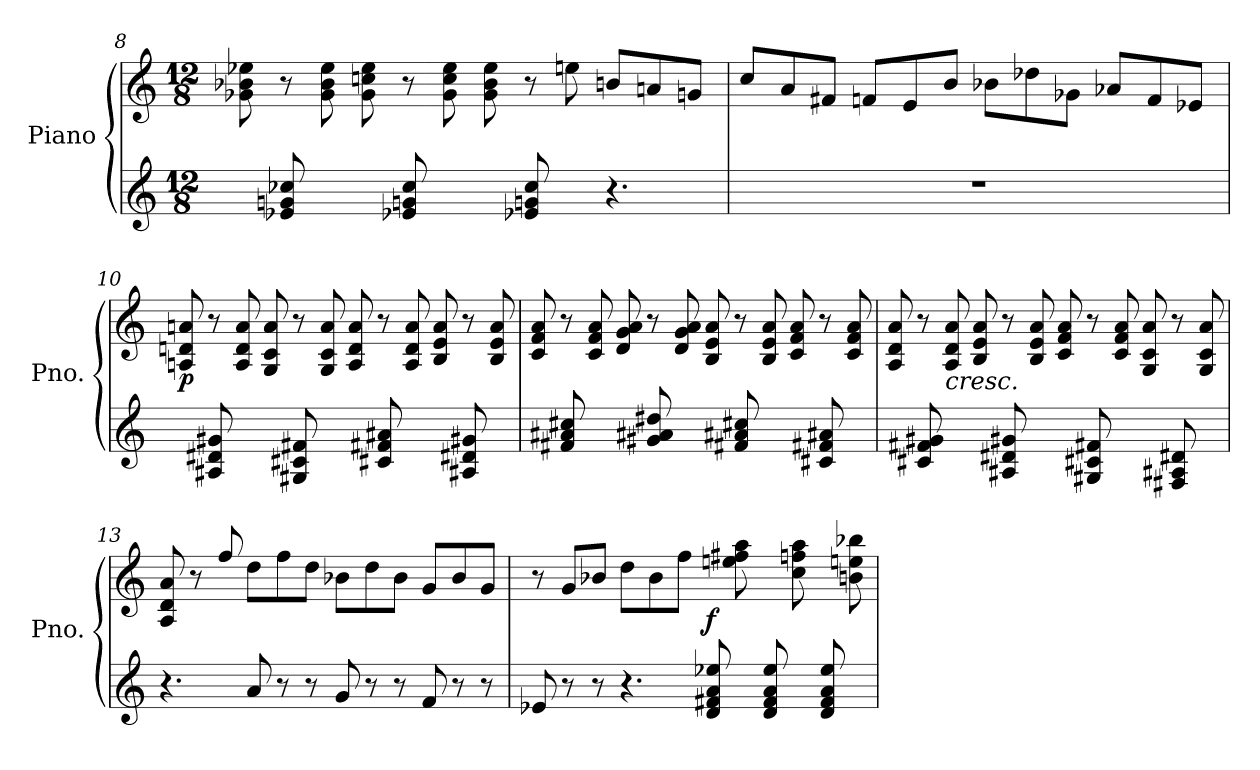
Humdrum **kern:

**kern	**kern	**dynam
*part1	*part1	*part1
*staff2	*staff1	*staff1/2
*I"Piano	*	*
*I'Pno.	*	*
*clefG2	*clefG2	*
*k[]	*k[]	*
*M12/8	*M12/8	*
=8	=8	=8
8ryy	8g-X\ 8b-X\ 8ee-X\	.
8e-X/ 8gn/ 8cc-X/	8r	.
8ryy	8g-\ 8b-\ 8ee-\	.
8ryy	8g-\ 8ccn\ 8ee-\	.
8e-X/ 8gn/ 8cc-/	8r	.
8ryy	8g-\ 8cc\ 8ee-\	.
8ryy	8g-\ 8b-\ 8ee-\	.
8e-X/ 8gn/ 8cc-/	8r	.
8ryy	8een\	.
4.r	8bn/L	.
.	8an/	.
.	8gn/J	.
!!LO:LB:g=z
=9	=9	=9
1.r	8cc/L	.
.	8a/	.
.	8f#X/J	.
.	8fn/L	.
.	8e/	.
.	8b/J	.
.	8b-X\L	.
.	8dd-X\	.
.	8g-X\J	.
.	8a-X/L	.
.	8f/	.
.	8e-X/J	.
=10	=10	=10
!	!	!LO:DY:b
8ryy	8An/ 8dn/ 8an/	p
8A#X/ 8d#X/ 8g#X/	8r	.
8ryy	8A/ 8d/ 8a/	.
8ryy	8G/ 8c/ 8a/	.
8G#X/ 8c#X/ 8f#X/	8r	.
8ryy	8G/ 8c/ 8a/	.
8ryy	8A/ 8d/ 8a/	.
8c#X/ 8f#X/ 8a#X/	8r	.
8ryy	8A/ 8d/ 8a/	.
8ryy	8B/ 8e/ 8a/	.
8A#X/ 8d#X/ 8g#X/	8r	.
8ryy	8B/ 8e/ 8a/	.
=11	=11	=11
8ryy	8c/ 8f/ 8a/	.
8f#X/ 8a#X/ 8cc#X/	8r	.
8ryy	8c/ 8f/ 8a/	.
8ryy	8d/ 8g/ 8a/	.
8g#X/ 8a#X/ 8dd#X/	8r	.
8ryy	8d/ 8g/ 8a/	.
8ryy	8B/ 8e/ 8a/	.
8f#X/ 8a#X/ 8cc#X/	8r	.
8ryy	8B/ 8e/ 8a/	.
8ryy	8c/ 8f/ 8a/	.
8c#X/ 8f#X/ 8a#X/	8r	.
8ryy	8c/ 8f/ 8a/	.
!!LO:LB:g=z
=12	=12	=12
8ryy	8A/ 8d/ 8a/	.
8c#X/ 8f#X/ 8g#X/	8r	.
!	!LO:TX:b:i:t=cresc.	!
8ryy	8A/ 8d/ 8a/	.
8ryy	8B/ 8e/ 8a/	.
8A#X/ 8d#X/ 8g#X/	8r	.
8ryy	8B/ 8e/ 8a/	.
8ryy	8c/ 8f/ 8a/	.
8G#X/ 8c#X/ 8f#X/	8r	.
8ryy	8c/ 8f/ 8a/	.
8ryy	8G/ 8c/ 8a/	.
8F#X/ 8A#X/ 8d#X/	8r	.
8ryy	8G/ 8c/ 8a/	.
=13	=13	=13
4.r	8A/ 8d/ 8a/	.
.	8r	.
.	8ff/	.
8a/	8dd\L	.
8r	8ff\	.
8r	8dd\J	.
8g/	8b-X\L	.
8r	8dd\	.
8r	8b-\J	.
8f/	8g/L	.
8r	8b-/	.
8r	8g/J	.
=14	=14	=14
8e-X/	8r	.
8r	8g/L	.
8r	8b-X/J	.
4.r	8dd\L	.
.	8b-\	.
.	8ff\J	.
!	!	!LO:DY:a=2
8d/ 8f#X/ 8a/ 8ee-X/	8ryy	f
8ryy	8een\ 8ff#X\ 8aa\	.
8d/ 8f#/ 8a/ 8ee-/	8ryy	.
8ryy	8cc\ 8ffn\ 8aa\	.
8d/ 8f#/ 8a/ 8ee-/	8ryy	.
8ryy	8bn\ 8een\ 8bb-X\	.
=	=	=
*-	*-	*-
